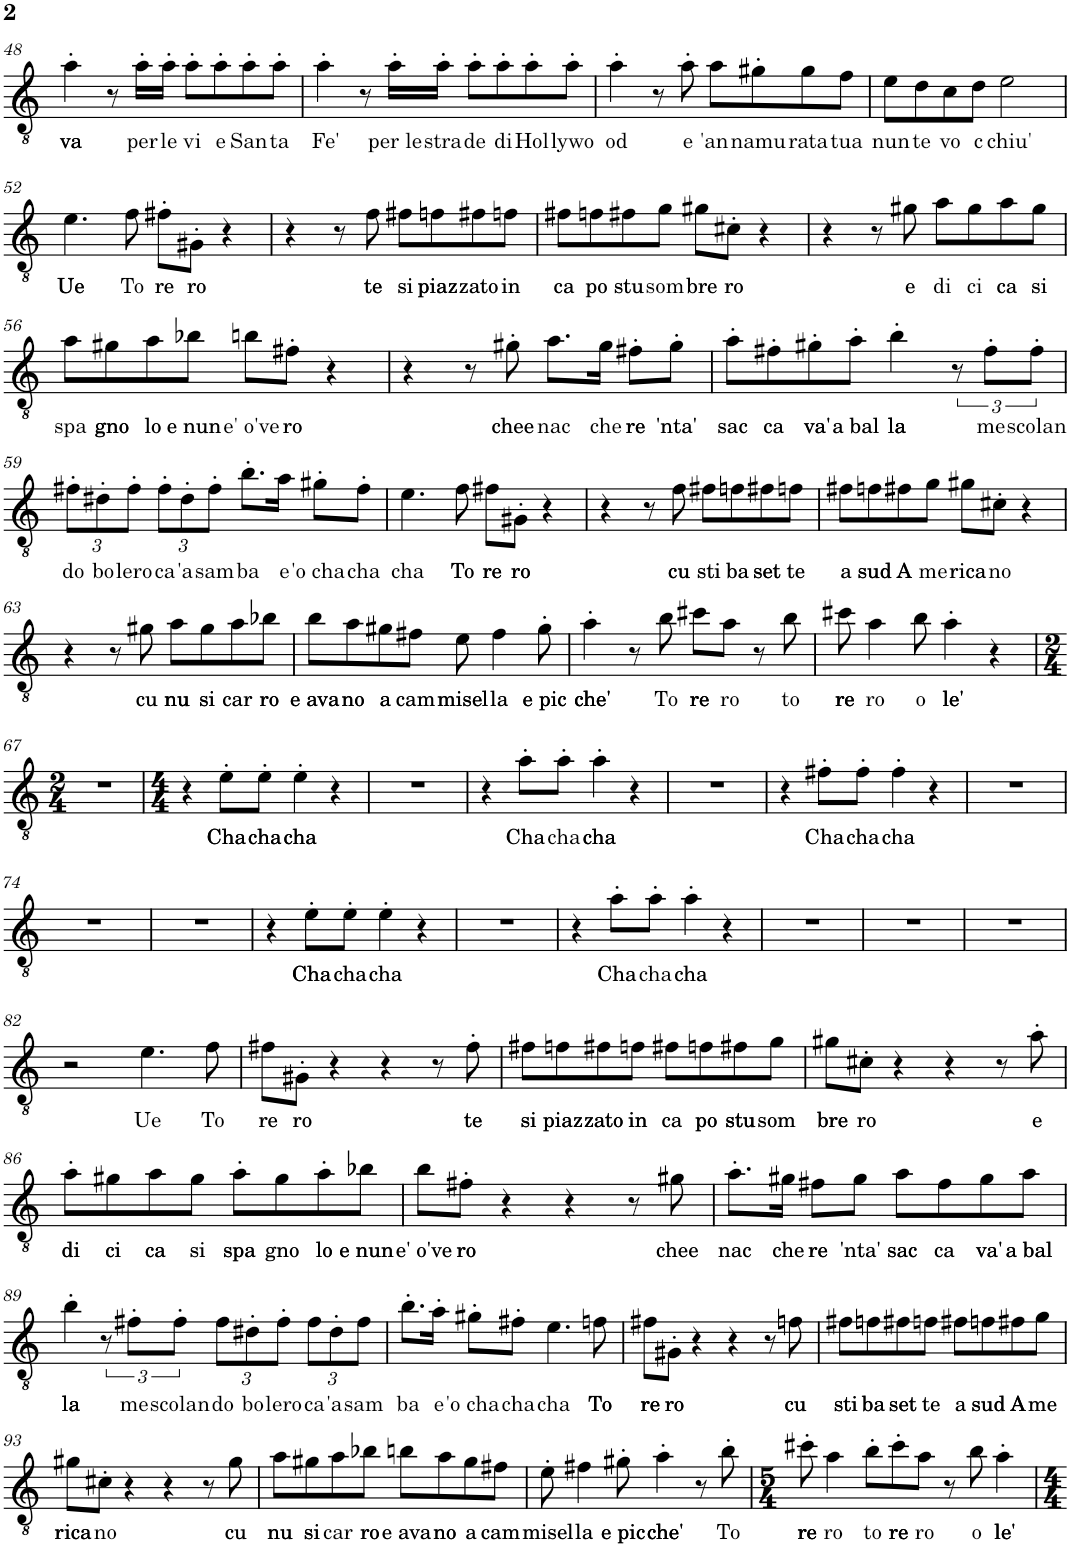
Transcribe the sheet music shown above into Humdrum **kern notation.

**kern	**kern	**kern	**kern	**kern	**kern	**kern	**kern	**kern	**text
*part8	*part7	*part7	*part6	*part5	*part4	*part3	*part2	*part1	*part1
*staff9	*staff8	*staff7	*staff6	*staff5	*staff4	*staff3	*staff2	*staff1	*staff1
*I"Chitarra elettrica	*I"Piano	*	*I"Tromba in Sib	*I"Sassofono contralto	*I"Clarinetto in Sib	*I"Chitarra acustica	*I"Contrabbasso	*I"Chitarra elettrica	*
*I'Chit. el.	*	*	*I'Tr. Sib	*	*I'Cl. Sib	*	*I'Cb.	*	*
!!LO:PB:g=z
*clefGv2	*clefG2	*clefG2	*clefG2	*clefG2	*clefG2	*clefGv2	*clefF4	*clefGv2	*
*	*	*	*Trd1c2	*Trd5c9	*Trd1c2	*	*Trd7c12	*	*
*k[]	*k[]	*k[]	*k[f#c#]	*k[f#c#g#]	*k[f#c#]	*k[]	*k[]	*k[]	*
*M4/4	*M4/4	*M4/4	*M4/4	*M4/4	*M4/4	*M4/4	*M4/4	*M4/4	*
=48	=48	=48	=48	=48	=48	=48	=48	=48	=48
!	!	!	!	!	!	!	!	!	!LO:LY:b
4r	4AAA' 4AA'	4c' 4e' 4a'	1r	1r	1r	1r	4A'	4a'\	va
*	*	*clefF4	*	*	*	*	*	*	*
4A' 4c' 4e'	4AAA'	4C' 4E' 4A'	.	.	.	.	4AA'	8r	.
!	!	!	!	!	!	!	!	!	!LO:LY:b
.	.	.	.	.	.	.	.	16a'\LL	per
!	!	!	!	!	!	!	!	!	!LO:LY:b
.	.	.	.	.	.	.	.	16a'\JJ	le
!	!	!	!	!	!	!	!	!	!LO:LY:b
2r	2r	2r	.	.	.	.	2r	8a'\L	vi
!	!	!	!	!	!	!	!	!	!LO:LY:b
.	.	.	.	.	.	.	.	8a'\	e
!	!	!	!	!	!	!	!	!	!LO:LY:b
.	.	.	.	.	.	.	.	8a'\	San
!	!	!	!	!	!	!	!	!	!LO:LY:b
.	.	.	.	.	.	.	.	8a'\J	ta
=49	=49	=49	=49	=49	=49	=49	=49	=49	=49
!	!	!	!	!	!	!	!	!	!LO:LY:b
4r	4r	4r	1r	1r	1r	1r	4r	4a'\	Fe'
*	*	*clefG2	*	*	*	*	*	*	*
4A' 4d' 4e#X'	4BBB'	4E#X' 4A' 4d'	.	.	.	.	4BB'	8r	.
!	!	!	!	!	!	!	!	!	!LO:LY:b
.	.	.	.	.	.	.	.	16a'\LL	per le
!	!	!	!	!	!	!	!	!	!LO:LY:b
.	.	.	.	.	.	.	.	16a'\JJ	stra
!	!	!	!	!	!	!	!	!	!LO:LY:b
2r	2r	2r	.	.	.	.	2r	8a'\L	de
!	!	!	!	!	!	!	!	!	!LO:LY:b
.	.	.	.	.	.	.	.	8a'\	di
!	!	!	!	!	!	!	!	!	!LO:LY:b
.	.	.	.	.	.	.	.	8a'\	Hol
!	!	!	!	!	!	!	!	!	!LO:LY:b
.	.	.	.	.	.	.	.	8a'\J	lywo
=50	=50	=50	=50	=50	=50	=50	=50	=50	=50
!	!	!	!	!	!	!	!	!	!LO:LY:b
4r	4r	4r	1r	1r	1r	1r	4r	4a'\	od
4A' 4c' 4e'	4CC'	4E' 4A' 4c' 4e'	.	.	.	.	4C'	8r	.
!	!	!	!	!	!	!	!	!	!LO:LY:b
.	.	.	.	.	.	.	.	8a'\	e
!	!	!	!	!	!	!	!	!	!LO:LY:b
2r	2r	2r	.	.	.	.	2r	8a\L	'an
!	!	!	!	!	!	!	!	!	!LO:LY:b
.	.	.	.	.	.	.	.	8g#X'\	namu
!	!	!	!	!	!	!	!	!	!LO:LY:b
.	.	.	.	.	.	.	.	8g#\	rata
!	!	!	!	!	!	!	!	!	!LO:LY:b
.	.	.	.	.	.	.	.	8f\J	tua
=51	=51	=51	=51	=51	=51	=51	=51	=51	=51
*^	*	*	*	*	*	*	*	*	*
*	*^	*	*	*	*	*	*	*	*	*
!	!	!	!	!	!	!	!	!	!	!	!LO:LY:b
1r	2r	2r	1r	1r	1r	1r	1r	1r	1r	8e\L	nun
!	!	!	!	!	!	!	!	!	!	!	!LO:LY:b
.	.	.	.	.	.	.	.	.	.	8d\	te
!	!	!	!	!	!	!	!	!	!	!	!LO:LY:b
.	.	.	.	.	.	.	.	.	.	8c\	vo
!	!	!	!	!	!	!	!	!	!	!	!LO:LY:b
.	.	.	.	.	.	.	.	.	.	8d\J	c
!	!	!	!	!	!	!	!	!	!	!	!LO:LY:b
.	4r	4r	.	.	.	.	.	.	.	2e\	chiu'
.	8r	8r	.	.	.	.	.	.	.	.	.
.	16r	16r	.	.	.	.	.	.	.	.	.
.	32r	[16G	.	.	.	.	.	.	.	.	.
.	[32A#X	.	.	.	.	.	.	.	.	.	.
!!LO:LB:g=z
=52	=52	=52	=52	=52	=52	=52	=52	=52	=52	=52	=52
*	*	*^	*^	*	*	*	*	*	*	*	*
!	!	!	!	!	!	!	!	!	!	!	!	!	!LO:LY:b
128r	2A#]	2c#X	2G]	2G	2r	2A#X 2c#X 2e	1r	1r	1r	1r	2AA#X	4.e\	Ue
[64.e\KKLL	.	.	.	.	.	.	.	.	.	.	.	.	.
16.e\JJ_	.	.	.	.	.	.	.	.	.	.	.	.	.
4.e]	.	.	.	.	.	.	.	.	.	.	.	.	.
!	!	!	!	!	!	!	!	!	!	!	!	!	!LO:LY:b
.	.	.	.	.	.	.	.	.	.	.	.	8f\	To
!	!	!	!	!	!	!	!	!	!	!	!	!	!LO:LY:b
4r	4r	8r	2r	8r	4BBB	8r	.	.	.	.	4BB'	8f#X'\L	re
!	!	!	!	!	!	!	!	!	!	!	!	!	!LO:LY:b
.	.	4.d	.	8G#X'	.	8B' 8d'	.	.	.	.	.	8G#X'\J	ro
8r	4f#X	.	.	8r	4r	8r	.	.	.	.	4EE'	4r	.
8b	.	.	.	8EEE' 8G#'	.	8B' 8d'	.	.	.	.	.	.	.
*v	*v	*v	*v	*	*	*	*	*	*	*	*	*	*
*	*v	*v	*	*	*	*	*	*	*	*
=53	=53	=53	=53	=53	=53	=53	=53	=53	=53
16d\ 16f#X\ 16b\LL	8BBB/L	8r	1r	1r	1r	1r	4BB'	4r	.
16d\ 16f#\ 16b\J	.	.	.	.	.	.	.	.	.
16d\ 16f#\ 16b\L	8G#X'/J	8B' 8d'	.	.	.	.	.	.	.
16d\ 16f#\JJ	.	.	.	.	.	.	.	.	.
8b\L	8r	8r	.	.	.	.	4EE'	8r	.
!	!	!	!	!	!	!	!	!	!LO:LY:b
8d'\ 8f#'\J	8EEE'	8G#X' 8B' 8d'	.	.	.	.	.	8f\	te
!	!	!	!	!	!	!	!	!	!LO:LY:b
8G#X\ 8B\ 8d\L	8BBB/L	8r	.	.	.	.	4BB'	8f#X\L	si
!	!	!	!	!	!	!	!	!	!LO:LY:b
8G#\ 8B\ 8d\J	8G#'/J	8B' 8d'	.	.	.	.	.	8fn\	piaz
!	!	!	!	!	!	!	!	!	!LO:LY:b
4B' 4d' 4g#X'	8r	8r	.	.	.	.	4EE'	8f#X\	zato
!	!	!	!	!	!	!	!	!	!LO:LY:b
.	8EEE'	8G#' 8B' 8d'	.	.	.	.	.	8fn\J	in
=54	=54	=54	=54	=54	=54	=54	=54	=54	=54
!	!	!	!	!	!	!	!	!	!LO:LY:b
8G#X\ 8B\ 8d\L	8BBB'/L	8r	1r	1r	1r	1r	4BB'	8f#X\L	ca
!	!	!	!	!	!	!	!	!	!LO:LY:b
8G#'\ 8B'\ 8d'\J	8G#X'/J	8B' 8d'	.	.	.	.	.	8fn\	po
!	!	!	!	!	!	!	!	!	!LO:LY:b
4B' 4g#X'	8r	8r	.	.	.	.	4EE'	8f#X\	stu
!	!	!	!	!	!	!	!	!	!LO:LY:b
.	8EEE' 8G#'	8B' 8d'	.	.	.	.	.	8g\J	som
!	!	!	!	!	!	!	!	!	!LO:LY:b
8A\ 8c#X\ 8e\L	8AAA/L	8r	.	.	.	.	4AA'	8g#X\L	bre
!	!	!	!	!	!	!	!	!	!LO:LY:b
8A'\ 8c#'\ 8e'\J	8E'/J	8A' 8c#X'	.	.	.	.	.	8c#X'\J	ro
4c#' 4e' 4a'	8r	8r	.	.	.	.	4EE'	4r	.
.	8EE'	8E' 8A' 8c#'	.	.	.	.	.	.	.
=55	=55	=55	=55	=55	=55	=55	=55	=55	=55
8A\ 8c#X\ 8e\L	8AAA'/L	8r	1r	1r	1r	1r	4AA'	4r	.
8A'\ 8c#'\ 8e'\J	8E'/J	8A' 8c#X'	.	.	.	.	.	.	.
4c#' 4a'	8r	8r	.	.	.	.	4EE'	8r	.
!	!	!	!	!	!	!	!	!	!LO:LY:b
.	8EE'	8E' 8A' 8c#'	.	.	.	.	.	8g#X\	e
!	!	!	!	!	!	!	!	!	!LO:LY:b
4r	8AAA/L	8r	.	.	.	.	4AA'	8a\L	di
!	!	!	!	!	!	!	!	!	!LO:LY:b
.	8E'/J	8A' 8c#'	.	.	.	.	.	8g#\	ci
!	!	!	!	!	!	!	!	!	!LO:LY:b
4A' 4c#' 4e'	8r	8r	.	.	.	.	4EE'	8a\	ca
!	!	!	!	!	!	!	!	!	!LO:LY:b
.	8EE'	8E' 8A' 8c#'	.	.	.	.	.	8g#\J	si
!!LO:LB:g=z
=56	=56	=56	=56	=56	=56	=56	=56	=56	=56
!	!	!	!	!	!	!	!	!	!LO:LY:b
8r	8AAA/L	8r	1r	1r	1r	1r	4AA'	8a\L	spa
!	!	!	!	!	!	!	!	!	!LO:LY:b
8E' 8A' 8c#X'	8E'/J	8A' 8c#X'	.	.	.	.	.	8g#X\	gno
!	!	!	!	!	!	!	!	!	!LO:LY:b
4A' 4c#' 4e'	8r	8r	.	.	.	.	4EE'	8a\	lo
!	!	!	!	!	!	!	!	!	!LO:LY:b
.	8EE'	8E' 8A' 8c#'	.	.	.	.	.	8b-X\J	e nun
!	!	!	!	!	!	!	!	!	!LO:LY:b
4r	8BBB/L	8r	.	.	.	.	4BB'	8bn\L	e' o've
!	!	!	!	!	!	!	!	!	!LO:LY:b
.	8F#X'/J	8A' 8d#X'	.	.	.	.	.	8f#X'\J	ro
4A' 4B' 4d#X'	8r	8r	.	.	.	.	4FF#X'	4r	.
.	8FF#X'	8F#X' 8A' 8d#'	.	.	.	.	.	.	.
=57	=57	=57	=57	=57	=57	=57	=57	=57	=57
4r	8BBB/L	8r	1r	1r	1r	1r	4BB'	4r	.
.	8F#X'/J	8A' 8d#X'	.	.	.	.	.	.	.
4F#X' 4B' 4d#X'	8r	8r	.	.	.	.	4FF#X'	8r	.
!	!	!	!	!	!	!	!	!	!LO:LY:b
.	8FF#X'	8F#X' 8A' 8d#'	.	.	.	.	.	8g#X'\	chee
!	!	!	!	!	!	!	!	!	!LO:LY:b
4r	8BBB'/L	8r	.	.	.	.	4BB'	8.a\L	nac
.	8F#'/J	8A' 8d#'	.	.	.	.	.	.	.
!	!	!	!	!	!	!	!	!	!LO:LY:b
.	.	.	.	.	.	.	.	16g#\Jk	che
!	!	!	!	!	!	!	!	!	!LO:LY:b
4F#' 4B' 4d#'	8r	8r	.	.	.	.	4FF#'	8f#X'\L	re
!	!	!	!	!	!	!	!	!	!LO:LY:b
.	8FF#'	8F#' 8A' 8d#'	.	.	.	.	.	8g#'\J	'nta'
=58	=58	=58	=58	=58	=58	=58	=58	=58	=58
!	!	!	!	!	!	!	!	!	!LO:LY:b
4r	8BBB/L	8r	1r	1r	1r	1r	4BB'	8a'\L	sac
!	!	!	!	!	!	!	!	!	!LO:LY:b
.	8F#X'/J	8A' 8d#X'	.	.	.	.	.	8f#X'\	ca
!	!	!	!	!	!	!	!	!	!LO:LY:b
4F#X' 4B' 4d#X'	8r	8r	.	.	.	.	4FF#X'	8g#X'\	va'
!	!	!	!	!	!	!	!	!	!LO:LY:b
.	8FF#X'	8F#X' 8A' 8d#'	.	.	.	.	.	8a'\J	a bal
!	!	!	!	!	!	!	!	!	!LO:LY:b
4A' 4B' 4d#'	4BBB'	4F#' 4A' 4d#'	.	.	.	.	4BB'	4b'\	la
4r	4r	4r	.	.	.	.	4r	12r	.
!	!	!	!	!	!	!	!	!	!LO:LY:b
.	.	.	.	.	.	.	.	12f#'\L	me
!	!	!	!	!	!	!	!	!	!LO:LY:b
.	.	.	.	.	.	.	.	12f#'\J	scolan
!!LO:LB:g=z
=59	=59	=59	=59	=59	=59	=59	=59	=59	=59
*	*	*	*	*	*	*	*	*Xbrackettup	*
!	!	!	!	!	!	!	!	!	!LO:LY:b
1r	1r	1r	1r	1r	1r	1r	1r	12f#X'\L	do
!	!	!	!	!	!	!	!	!	!LO:LY:b
.	.	.	.	.	.	.	.	12d#X'\	bo
!	!	!	!	!	!	!	!	!	!LO:LY:b
.	.	.	.	.	.	.	.	12f#'\J	lero
!	!	!	!	!	!	!	!	!	!LO:LY:b
.	.	.	.	.	.	.	.	12f#'\L	ca
!	!	!	!	!	!	!	!	!	!LO:LY:b
.	.	.	.	.	.	.	.	12d#'\	'a
!	!	!	!	!	!	!	!	!	!LO:LY:b
.	.	.	.	.	.	.	.	12f#'\J	sam
!	!	!	!	!	!	!	!	!	!LO:LY:b
.	.	.	.	.	.	.	.	8.b'\L	ba
!	!	!	!	!	!	!	!	!	!LO:LY:b
.	.	.	.	.	.	.	.	16a\Jk	e
!	!	!	!	!	!	!	!	!	!LO:LY:b
.	.	.	.	.	.	.	.	8g#X'\L	'o cha
!	!	!	!	!	!	!	!	!	!LO:LY:b
.	.	.	.	.	.	.	.	8f#'\J	cha
=60	=60	=60	=60	=60	=60	=60	=60	=60	=60
*^	*^	*	*	*	*	*	*	*	*
!	!	!	!	!	!	!	!	!	!	!	!LO:LY:b
2r	2r	2r	2r	2r	1r	1r	1r	1r	4r	4.e\	cha
.	.	.	.	.	.	.	.	.	8r	.	.
!	!	!	!	!	!	!	!	!	!	!	!LO:LY:b
.	.	.	.	.	.	.	.	.	8AA#X	8f\	To
!	!	!	!	!	!	!	!	!	!	!	!LO:LY:b
8r	4B 4d	8r	16r	8r	.	.	.	.	4BB'	8f#X\L	re
.	.	.	8.BBB'	.	.	.	.	.	.	.	.
!	!	!	!	!	!	!	!	!	!	!	!LO:LY:b
8f#X	.	8G#X'	.	8B' 8d'	.	.	.	.	.	8G#X'\J	ro
4d' 4f#' 4b'	4r	8r	4r	8r	.	.	.	.	4EE'	4r	.
.	.	8EEE' 8G#'	.	8B' 8d'	.	.	.	.	.	.	.
*v	*v	*	*	*	*	*	*	*	*	*	*
*	*v	*v	*	*	*	*	*	*	*	*
=61	=61	=61	=61	=61	=61	=61	=61	=61	=61
8r	8BBB/L	8r	1r	1r	1r	1r	4BB'	4r	.
8d 8f#X	8G#X'/J	8B' 8d'	.	.	.	.	.	.	.
8d'\ 8f#'\ 8b'\L	8r	8r	.	.	.	.	4EE'	8r	.
!	!	!	!	!	!	!	!	!	!LO:LY:b
8d'\ 8f#'\ 8b'\J	8EEE'	8G#X' 8B' 8d'	.	.	.	.	.	8f\	cu
!	!	!	!	!	!	!	!	!	!LO:LY:b
4r	8BBB/L	8r	.	.	.	.	4BB'	8f#X\L	sti
!	!	!	!	!	!	!	!	!	!LO:LY:b
.	8G#'/J	8B' 8d'	.	.	.	.	.	8fn\	ba
!	!	!	!	!	!	!	!	!	!LO:LY:b
4d' 4f#' 4b'	8r	8r	.	.	.	.	4EE'	8f#X\	set
!	!	!	!	!	!	!	!	!	!LO:LY:b
.	8EEE'	8G#' 8B' 8d'	.	.	.	.	.	8fn\J	te
=62	=62	=62	=62	=62	=62	=62	=62	=62	=62
!	!	!	!	!	!	!	!	!	!LO:LY:b
8r	8BBB/L	8r	1r	1r	1r	1r	4BB'	8f#X\L	a
!	!	!	!	!	!	!	!	!	!LO:LY:b
8B 8d 8f#X	8G#X'/J	8B' 8d'	.	.	.	.	.	8fn\	sud
!	!	!	!	!	!	!	!	!	!LO:LY:b
4d' 4f#' 4b'	8r	8r	.	.	.	.	4EE'	8f#X\	A
!	!	!	!	!	!	!	!	!	!LO:LY:b
.	8EEE' 8G#'	8B' 8d'	.	.	.	.	.	8g\J	me
!	!	!	!	!	!	!	!	!	!LO:LY:b
4r	8AAA/L	8r	.	.	.	.	4AA'	8g#X\L	rica
!	!	!	!	!	!	!	!	!	!LO:LY:b
.	8E'/J	8A' 8c#X'	.	.	.	.	.	8c#X'\J	no
4A' 4c#X' 4e'	8r	8r	.	.	.	.	4EE'	4r	.
.	8EE'	8E' 8A' 8c#'	.	.	.	.	.	.	.
!!LO:LB:g=z
=63	=63	=63	=63	=63	=63	=63	=63	=63	=63
*^	*	*	*	*	*	*	*	*	*
8r	2r	8AAA/L	8r	1r	1r	1r	1r	4AA'	4r	.
8A 8c#X 8e	.	8E'/J	8A' 8c#X'	.	.	.	.	.	.	.
4A' 4c#' 4e'	.	8r	8r	.	.	.	.	4EE'	8r	.
*	*	*	*clefF4	*	*	*	*	*	*	*
!	!	!	!	!	!	!	!	!	!	!LO:LY:b
.	.	8EE'	8E' 8A' 8c#'	.	.	.	.	.	8g#X\	cu
!	!	!	!	!	!	!	!	!	!	!LO:LY:b
16A\ 16d\ 16f#X\LL	16r	8r	8DDD/L	.	.	.	.	4DD'	8a\L	nu
[16f#\J	8.A' 8.d'	.	.	.	.	.	.	.	.	.
*	*	*	*clefG2	*	*	*	*	*	*	*
!	!	!	!	!	!	!	!	!	!	!LO:LY:b
16d\ 16f#]\L	.	8F#X' 8A'	8d'/J	.	.	.	.	.	8g#\	si
[16A\ [16d\ [16f#\JJ	.	.	.	.	.	.	.	.	.	.
!	!	!	!	!	!	!	!	!	!	!LO:LY:b
8A]\ 8d]\ 8f#]\L	4r	8r	8r	.	.	.	.	4FF#X'	8a\	car
!	!	!	!	!	!	!	!	!	!	!LO:LY:b
8A'\ 8d'\ 8f#'\J	.	8F#' 8A'	8d'	.	.	.	.	.	8b-X\J	ro
=64	=64	=64	=64	=64	=64	=64	=64	=64	=64	=64
!	!	!	!	!	!	!	!	!	!	!LO:LY:b
8r	2r	8r	8BBB/L	1r	1r	1r	1r	4BB'	8b\L	e ava
!	!	!	!	!	!	!	!	!	!	!LO:LY:b
8A' 8d' 8f#X'	.	8D' 8F#X'	8B'/J	.	.	.	.	.	8a\	no
!	!	!	!	!	!	!	!	!	!	!LO:LY:b
16r	.	8r	8CC/L	.	.	.	.	4C'	8g#X\	a
16A/LL	.	.	.	.	.	.	.	.	.	.
!	!	!	!	!	!	!	!	!	!	!LO:LY:b
16G#X/	.	8D#X' 8F#' 8A'	8c'/J	.	.	.	.	.	8f#X\J	cam
16F#X/JJ	.	.	.	.	.	.	.	.	.	.
!	!	!	!	!	!	!	!	!	!	!LO:LY:b
8r	4E	8r	8CC#X/L	.	.	.	.	4C#X'	8e\	misel
*	*	*	*clefG2	*	*	*	*	*	*	*
!	!	!	!	!	!	!	!	!	!	!LO:LY:b
4A 4c#X	.	8E' 8A'	8c#X'/J	.	.	.	.	.	4f#\	la
.	4r	8r	8r	.	.	.	.	4C#'	.	.
!	!	!	!	!	!	!	!	!	!	!LO:LY:b
8A' 8c#' 8e'	.	8E' 8A'	8c#'	.	.	.	.	.	8g#'\	e pic
*v	*v	*	*	*	*	*	*	*	*	*
=65	=65	=65	=65	=65	=65	=65	=65	=65	=65
!	!	!	!	!	!	!	!	!	!LO:LY:b
4A' 4c#X' 4f#X'	4FFF#X'	4A' 4c#X' 4f#X'	1r	1r	1r	1r	4FF#X'	4a'\	che'
4r	4r	4r	.	.	.	.	4r	8r	.
!	!	!	!	!	!	!	!	!	!LO:LY:b
.	.	.	.	.	.	.	.	8b\	To
!	!	!	!	!	!	!	!	!	!LO:LY:b
4A' 4d' 4f#'	4BBBB'	4F#X' 4B' 4d'	.	.	.	.	4BB'	8cc#X\L	re
!	!	!	!	!	!	!	!	!	!LO:LY:b
.	.	.	.	.	.	.	.	8a\J	ro
4r	4r	4r	.	.	.	.	4r	8r	.
!	!	!	!	!	!	!	!	!	!LO:LY:b
.	.	.	.	.	.	.	.	8b\	to
=66	=66	=66	=66	=66	=66	=66	=66	=66	=66
!	!	!	!	!	!	!	!	!	!LO:LY:b
4B' 4d' 4g#X'	4EEE'	4BB' 4E' 4G#X'	1r	1r	1r	1r	4EE'	8cc#X\	re
!	!	!	!	!	!	!	!	!	!LO:LY:b
.	.	.	.	.	.	.	.	4a\	ro
4r	4r	4r	.	.	.	.	4r	.	.
!	!	!	!	!	!	!	!	!	!LO:LY:b
.	.	.	.	.	.	.	.	8b\	o
!	!	!	!	!	!	!	!	!	!LO:LY:b
4c#X' 4e' 4a'	4AAA'	4C#X' 4E' 4A'	.	.	.	.	4AA'	4a'\	le'
4r	4r	4r	.	.	.	.	4r	4r	.
!!LO:LB:g=z
=67	=67	=67	=67	=67	=67	=67	=67	=67	=67
*M2/4	*M2/4	*M2/4	*M2/4	*M2/4	*M2/4	*M2/4	*M2/4	*M2/4	*
2r	2r	2r	4.d#X	4.cc#	4.B 4.f#	2r	2r	2r	.
.	.	.	8e	8dd	8cn 8g	.	.	.	.
=68	=68	=68	=68	=68	=68	=68	=68	=68	=68
*M4/4	*M4/4	*M4/4	*M4/4	*M4/4	*M4/4	*M4/4	*M4/4	*M4/4	*
*^	*	*	*	*	*	*	*	*	*
*	*^	*	*	*	*	*	*	*	*	*
4r	4r	8r	8BBB'/L	8r	8e/L	8dd#X/L	8c#/ 8g#X/L	1r	4BB'	4r	.
*	*	*	*	*clefG2	*	*	*	*	*	*	*
.	.	4.d	8G#X'/J	8B' 8d'	8F#'/J	8e#X'/J	8E'/ 8A#X'/J	.	.	.	.
!	!	!	!	!	!	!	!	!	!	!	!LO:LY:b
8r	4f#X	.	8EEE'/L	8r	4r	4r	4r	.	4D'	8e'\L	Cha
!	!	!	!	!	!	!	!	!	!	!	!LO:LY:b
8b	.	.	8G#'/J	8B' 8d'	.	.	.	.	.	8e'\J	cha
*	*	*	*	*clefF4	*	*	*	*	*	*	*
!	!	!	!	!	!	!	!	!	!	!	!LO:LY:b
16d\ 16f#\ 16b\LL	2r	2r	8r	8BBB'/L	4r	4r	4r	.	4F#X'	4e'\	cha
16d\ 16f#\ 16b\J	.	.	.	.	.	.	.	.	.	.	.
16d\ 16f#\ 16b\L	.	.	8G#' 8B'	8d'/J	.	.	.	.	.	.	.
16d\ 16f#\JJ	.	.	.	.	.	.	.	.	.	.	.
8b\L	.	.	8r	8EEE'/L	8r	8r	8r	.	4E'	4r	.
8d'\ 8f#'\J	.	.	8G#' 8B'	8d'/J	8d#X	8ddn	8cn 8gn	.	.	.	.
*v	*v	*v	*	*	*	*	*	*	*	*	*
=69	=69	=69	=69	=69	=69	=69	=69	=69	=69
8G#X\ 8B\ 8d\L	8r	8BBB'/L	8e/L	8dd#X\L	8c#/ 8g#X/L	1r	4BB'	1r	.
8G#\ 8B\ 8d\J	8G#X' 8B'	8d'/J	8d#X/J	8ddn\J	8cn/ 8gn/J	.	.	.	.
4B' 4d' 4g#X'	8r	8EEE'/L	8e/L	8dd#X\L	8c#X/ 8g#X/L	.	4D'	.	.
.	8G#' 8B'	8d'/J	8d#/J	8ddn\J	8cn/ 8gn/J	.	.	.	.
8G#\ 8B\ 8d\L	8r	8BBB'/L	8e/L	8dd#X\L	8c#X/ 8g#X/L	.	4F#X'	.	.
8G#'\ 8B'\ 8d'\J	8G#'	8B'/ 8d'/J	8d#/J	8ddn\J	8cn/ 8gn/J	.	.	.	.
4B' 4g#'	8r	8EEE/L	8e/L	8dd#X\L	8c#X/ 8g#X/L	.	4E'	.	.
.	8G#'	8B'/ 8d'/J	8e#X/J	8ee\J	8d/ 8a/J	.	.	.	.
=70	=70	=70	=70	=70	=70	=70	=70	=70	=70
8A\ 8c#X\ 8e\L	8r	8AAA'/L	8f#/L	8ee#X\L	8d#X/ 8a#X/L	1r	4AA'	4r	.
8A'\ 8c#'\ 8e'\J	8E' 8A'	8c#X'/J	8B'/J	8a#X'\J	8F#'/ 8d#'/J	.	.	.	.
!	!	!	!	!	!	!	!	!	!LO:LY:b
4c#' 4e' 4a'	8r	8EEE'/L	4r	4r	4r	.	4C#X'	8a'\L	Cha
!	!	!	!	!	!	!	!	!	!LO:LY:b
.	8E' 8A'	8c#'/J	.	.	.	.	.	8a'\J	cha
!	!	!	!	!	!	!	!	!	!LO:LY:b
8A\ 8c#\ 8e\L	8r	8AAA'/L	4r	4r	4r	.	4F#X'	4a'\	cha
8A'\ 8c#'\ 8e'\J	8E' 8A'	8c#'/J	.	.	.	.	.	.	.
4c#' 4a'	8r	8EEE'/L	8r	8r	8r	.	4E'	4r	.
.	8E' 8A'	8c#'/J	8c#	8ee#	8f# 8a#	.	.	.	.
=71	=71	=71	=71	=71	=71	=71	=71	=71	=71
4r	8r	8AAA'/L	8d#X/L	8ff#\L	8f#/ 8b/L	1r	4AA'	1r	.
.	8E' 8A'	8c#X'/J	8c#/J	8ee#X\J	8f#/ 8a#X/J	.	.	.	.
4A' 4c#X' 4e'	8r	8EEE'/L	8d#/L	8ff#\L	8f#/ 8b/L	.	4C#X'	.	.
.	8E' 8A'	8c#'/J	8c#/J	8ee#\J	8f#/ 8a#/J	.	.	.	.
8r	8r	8AAA/L	8d#/L	8ff#\L	8f#/ 8b/L	.	4F#X'	.	.
8E' 8A' 8c#'	8E' 8A'	8c#'/J	8c#/J	8ee#\J	8f#/ 8a#/J	.	.	.	.
4A' 4c#' 4e'	8r	8EEE'/L	8d#/L	8ff#\L	8f#/ 8b/L	.	4E'	.	.
.	8E' 8A'	8c#'/J	8e/J	8ggn\J	8g/ 8ccn/J	.	.	.	.
=72	=72	=72	=72	=72	=72	=72	=72	=72	=72
4r	8r	8BBB'/L	8e#X/L	8gg#\L	8g#X/ 8cc#/L	1r	4BB'	4r	.
.	8F#X' 8A'	8d#X'/J	8e#'/J	8dd#X'\J	8c#'/ 8g#'/J	.	.	.	.
!	!	!	!	!	!	!	!	!	!LO:LY:b
4A' 4B' 4d#X'	8r	8FFF#X'/L	4r	4r	4r	.	4BB'	8f#X'\L	Cha
!	!	!	!	!	!	!	!	!	!LO:LY:b
.	8F#' 8A'	8d#'/J	.	.	.	.	.	8f#'\J	cha
!	!	!	!	!	!	!	!	!	!LO:LY:b
4r	8r	8BBB'/L	4r	4r	4r	.	4FF#X'	4f#'\	cha
.	8F#' 8A'	8d#'/J	.	.	.	.	.	.	.
4F#X' 4B' 4d#'	8r	8FFF#/L	8r	8r	8r	.	4FF#'	4r	.
.	8F#' 8A'	8d#'/J	8a#X'	8ee#X'	8a#X'	.	.	.	.
=73	=73	=73	=73	=73	=73	=73	=73	=73	=73
4r	8r	8BBB'/L	8.b/L	8.ff#\L	8.b/L	1r	4BB'	1r	.
.	8F#X' 8A'	8d#X'/J	.	.	.	.	.	.	.
.	.	.	16a#X/Jk	16ee#X\Jk	16a#X/Jk	.	.	.	.
4F#X' 4B' 4d#X'	8r	8FFF#X/L	8g#X'/L	8dd#X'\L	8g#X'/L	.	4BB'	.	.
.	8F#' 8A'	8d#'/J	8a#'/J	8ee#'\J	8a#'/J	.	.	.	.
4r	8r	8BBB/L	8b'/L	8ff#'\L	8b'/L	.	4FF#X'	.	.
.	8F#' 8A'	8d#'/J	8g#'/J	8dd#'\J	8g#'/J	.	.	.	.
4F#' 4B' 4d#'	8r	8FFF#'/L	8a#'/L	8ee#'\L	8a#'/L	.	4FF#'	.	.
*	*	*clefG2	*	*	*	*	*	*	*
.	8F#'	8A'/ 8d#'/J	8b'/J	8ff#'\J	8b'/J	.	.	.	.
!!LO:LB:g=z
=74	=74	=74	=74	=74	=74	=74	=74	=74	=74
4A' 4B' 4d#X'	4BBB'	4F#X' 4A' 4d#X'	4cc#	4gg#	4cc#	1r	4BB'	1r	.
4r	4r	4r	8r	8r	8r	.	4r	.	.
.	.	.	16g#X'/LL	16dd#X'\LL	16g#X'/LL	.	.	.	.
.	.	.	16g#'/JJ	16dd#'\JJ	16g#'/JJ	.	.	.	.
*	*	*	*Xbrackettup	*Xbrackettup	*Xbrackettup	*	*	*	*
2r	2r	2r	12g#'/L	12dd#'\L	12g#'/L	.	2r	.	.
.	.	.	12e#X'/	12ccn'\	12e#X'/	.	.	.	.
.	.	.	12g#'/J	12dd#'\J	12g#'/J	.	.	.	.
.	.	.	12g#'/L	12dd#'\L	12g#'/L	.	.	.	.
.	.	.	12e#'/	12cc'\	12e#'/	.	.	.	.
.	.	.	12c#'/J	12dd#'\J	12g#'/J	.	.	.	.
=75	=75	=75	=75	=75	=75	=75	=75	=75	=75
1r	1r	1r	8.g#X'/L	8.gg#'\L	8.e#X'/ 8.cc#'/L	1r	1r	1r	.
.	.	.	16f#'/Jk	16ff#'\Jk	16d#X'/ 16b'/Jk	.	.	.	.
.	.	.	8e#X'/L	8ee#X'\L	8c#'/ 8a#X'/L	.	.	.	.
.	.	.	8d#X'/J	8dd#X'\J	8B'/ 8g#X'/J	.	.	.	.
.	.	.	4.c#	4.b 4.cc#	4.A#X 4.f#	.	.	.	.
.	.	.	8dn	8ddn	8B 8gn	.	.	.	.
=76	=76	=76	=76	=76	=76	=76	=76	=76	=76
16d\ 16f#X\LL	8BBB'/L	8r	8e/L	8dd#X/L	8c#/ 8g#X/L	1r	4BB'	4r	.
16d\ 16f#\J	.	.	.	.	.	.	.	.	.
16d\ 16f#\L	8G#X'/J	8B' 8d'	8F#'/J	8e#X'/J	8E'/ 8A#X'/J	.	.	.	.
16d\ 16f#\JJ	.	.	.	.	.	.	.	.	.
!	!	!	!	!	!	!	!	!	!LO:LY:b
4d' 4f#' 4b'	8EEE'/L	8r	4r	4r	4r	.	4D'	8e'\L	Cha
!	!	!	!	!	!	!	!	!	!LO:LY:b
.	8G#'/J	8B' 8d'	.	.	.	.	.	8e'\J	cha
*	*	*clefF4	*	*	*	*	*	*	*
!	!	!	!	!	!	!	!	!	!LO:LY:b
8r	8r	8BBB'/L	4r	4r	4r	.	4F#X'	4e'\	cha
8d 8f#	8G#' 8B'	8d'/J	.	.	.	.	.	.	.
8d'\ 8f#'\ 8b'\L	8r	8EEE'/L	8r	8r	8r	.	4E'	4r	.
8d'\ 8f#'\ 8b'\J	8G#' 8B'	8d'/J	8d#X	8ddn	8cn 8gn	.	.	.	.
=77	=77	=77	=77	=77	=77	=77	=77	=77	=77
8r	8r	8BBB'/L	8e/L	8dd#X\L	8c#/ 8g#X/L	1r	4BB'	1r	.
16d\ 16f#X\ 16b\LL	8G#X' 8B'	8d'/J	8d#X/J	8ddn\J	8cn/ 8gn/J	.	.	.	.
16d\ 16f#\ 16b\JJ	.	.	.	.	.	.	.	.	.
4d' 4f#' 4b'	8r	8EEE'/L	8e/L	8dd#X\L	8c#X/ 8g#X/L	.	4D'	.	.
.	8G#' 8B'	8d'/J	8d#/J	8ddn\J	8cn/ 8gn/J	.	.	.	.
8r	8r	8BBB'/L	8e/L	8dd#X\L	8c#X/ 8g#X/L	.	4F#X'	.	.
8B 8d 8f#	8G#'	8B'/ 8d'/J	8d#/J	8ddn\J	8cn/ 8gn/J	.	.	.	.
8d\ 8f#\ 8b\L	8r	8EEE/L	8e/L	8dd#X\L	8c#X/ 8g#X/L	.	4E'	.	.
8d'\ 8f#'\ 8b'\J	8G#'	8B'/ 8d'/J	8e#X/J	8ee\J	8d/ 8a/J	.	.	.	.
=78	=78	=78	=78	=78	=78	=78	=78	=78	=78
4r	8r	8AAA'/L	8f#/L	8ee#X\L	8d#X/ 8a#X/L	1r	4AA'	4r	.
.	8E' 8A'	8c#X'/J	8B'/J	8a#X'\J	8F#'/ 8d#'/J	.	.	.	.
!	!	!	!	!	!	!	!	!	!LO:LY:b
4A' 4c#X' 4e'	8r	8EEE'/L	4r	4r	4r	.	4C#X'	8a'\L	Cha
!	!	!	!	!	!	!	!	!	!LO:LY:b
.	8E' 8A'	8c#'/J	.	.	.	.	.	8a'\J	cha
!	!	!	!	!	!	!	!	!	!LO:LY:b
8r	8r	8AAA'/L	4r	4r	4r	.	4F#X'	4a'\	cha
8A 8c# 8e	8E' 8A'	8c#'/J	.	.	.	.	.	.	.
4A' 4c#' 4e'	8r	8EEE'/L	8r	8r	8r	.	4E'	4r	.
.	8E' 8A'	8c#'/J	8c#	8ee#'	8a#'	.	.	.	.
=79	=79	=79	=79	=79	=79	=79	=79	=79	=79
*^	*	*	*	*	*	*	*	*	*
16A\ 16d\ 16f#X\LL	16r	8r	8DDD/L	8.g#X/L	8.ff#\L	8.e/ 8.b/L	1r	4DD'	1r	.
[16f#\J	8.A' 8.d'	.	.	.	.	.	.	.	.	.
*	*	*	*clefG2	*	*	*	*	*	*	*
16d\ 16f#]\L	.	8F#X' 8A'	8d'/J	.	.	.	.	.	.	.
[16A\ [16d\ [16f#\JJ	.	.	.	16f#'/Jk	16ee#X'\Jk	16d#X'/ 16a#X'/Jk	.	.	.	.
8A]\ 8d]\ 8f#]\L	4r	8r	8r	16.g#'	16.ff#'	16.e' 16.b'	.	4FF#X'	.	.
.	.	.	.	64r	64r	64r	.	.	.	.
.	.	.	.	[64a/KLLL	[64ggn\KLLL	[64e#X/ [64ccn/KLLL	.	.	.	.
8A'\ 8d'\ 8f#'\J	.	8F#' 8A'	8d'	32a/JJJ]	32gg\JJJ]	32e#]/ 32cc]/JJJ	.	.	.	.
.	.	.	.	32r	32r	32r	.	.	.	.
.	.	.	.	16r	16r	16r	.	.	.	.
*	*	*	*clefF4	*	*	*	*	*	*	*
8r	2r	8r	8BBB/L	8a#X'/L	8gg#X'\L	8f#'/ 8cc#X'/L	.	4BB'	.	.
8A' 8d' 8f#'	.	8D' 8F#'	8B'/J	8g#'/J	8ff#'\J	8en'/ 8b'/J	.	.	.	.
16r	.	8r	8CC/L	8d'/L	8ee#'\L	8e#X'/ 8a#'/L	.	4C'	.	.
16A\LL	.	.	.	.	.	.	.	.	.	.
16B\	.	8D#X' 8F#' 8A'	8c'/J	8d'/J	8dd#X'\J	8e#'/ 8g#X'/J	.	.	.	.
16c\JJ	.	.	.	.	.	.	.	.	.	.
*v	*v	*	*	*	*	*	*	*	*	*
=80	=80	=80	=80	=80	=80	=80	=80	=80	=80
8c#X	8r	8CC#X/L	8d#X'	8cc#'	8B' 8f#'	1r	4C#X'	1r	.
*	*	*clefG2	*	*	*	*	*	*	*
4A 4c#	8E' 8A'	8c#X'/J	4d#	4dd#X	4B 4g#X	.	.	.	.
.	8r	8r	.	.	.	.	4C#'	.	.
8A' 8c#' 8e'	8E' 8A'	8c#'	8f#'	8ee#X'	8c#' 8a#X'	.	.	.	.
4A' 4c#' 4f#X'	4FFF#X'	4A' 4c#' 4f#X'	4g#X'	4ff#'	4d#X' 4b'	.	4FF#X'	.	.
4r	4r	4r	4r	8r	8r	.	4r	.	.
.	.	.	.	32r	32r	.	.	.	.
.	.	.	.	16.g#'	16.c#'	.	.	.	.
=81	=81	=81	=81	=81	=81	=81	=81	=81	=81
4A' 4d' 4f#X'	4BBBB'	4F#X' 4B' 4d'	1r	8a#X'	8d#X'	1r	4BB'	1r	.
.	.	.	.	4f#	4B	.	.	.	.
4r	4r	4r	.	.	.	.	4r	.	.
.	.	.	.	8g#'	8c#'	.	.	.	.
*	*	*clefF4	*	*	*	*	*	*	*
4B' 4d' 4g#X'	4EEE'	4BB' 4E' 4G#X'	.	8a#'	8d#'	.	4E'	.	.
.	.	.	.	4f#	4B	.	.	.	.
4r	4r	4r	.	.	.	.	4r	.	.
.	.	.	.	8g#'	8c#'	.	.	.	.
!!LO:LB:g=z
=82	=82	=82	=82	=82	=82	=82	=82	=82	=82
4c#X' 4e' 4a'	4AAA'	4C#X' 4E' 4A'	1r	4f#'	4B'	1r	4AA'	2r	.
4r	4r	4r	.	4r	4r	.	4r	.	.
!	!	!	!	!	!	!	!	!	!LO:LY:b
2r	2r	2r	.	2r	2r	.	2r	4.e\	Ue
!	!	!	!	!	!	!	!	!	!LO:LY:b
.	.	.	.	.	.	.	.	8f\	To
=83	=83	=83	=83	=83	=83	=83	=83	=83	=83
!	!	!	!	!	!	!	!	!	!LO:LY:b
8r	8BBB'/L	8r	1r	1r	1r	1r	4BB'	8f#X\L	re
*	*	*clefG2	*	*	*	*	*	*	*
!	!	!	!	!	!	!	!	!	!LO:LY:b
16d\ 16f#X\ 16b\LL	8G#X'/J	8B' 8d'	.	.	.	.	.	8G#X'\J	ro
16d\ 16f#\ 16b\JJ	.	.	.	.	.	.	.	.	.
8d'\ 8f#'\ 8b'\L	8EEE'/L	8r	.	.	.	.	4E'	4r	.
8d'\ 8f#'\ 8b'\J	8G#'/J	8B' 8d'	.	.	.	.	.	.	.
*	*	*clefF4	*	*	*	*	*	*	*
8d'\ 8f#'\ 8b'\L	8r	8BBB'/L	.	.	.	.	4BB'	4r	.
8d'\ 8f#'\ 8b'\J	8G#' 8B'	8d'/J	.	.	.	.	.	.	.
8d'\ 8f#'\ 8b'\L	8r	8EEE'/L	.	.	.	.	4E'	8r	.
!	!	!	!	!	!	!	!	!	!LO:LY:b
8d'\ 8f#'\ 8b'\J	8G#' 8B'	8d'/J	.	.	.	.	.	8f#'\	te
=84	=84	=84	=84	=84	=84	=84	=84	=84	=84
!	!	!	!	!	!	!	!	!	!LO:LY:b
8r	8r	8BBB'/L	1r	1r	1r	1r	4BB'	8f#X\L	si
!	!	!	!	!	!	!	!	!	!LO:LY:b
16d\ 16f#X\ 16b\LL	8G#X' 8B'	8d'/J	.	.	.	.	.	8fn\	piaz
16d\ 16f#\JJ	.	.	.	.	.	.	.	.	.
!	!	!	!	!	!	!	!	!	!LO:LY:b
8d'\ 8f#'\ 8b'\L	8r	8EEE'/L	.	.	.	.	4E'	8f#X\	zato
!	!	!	!	!	!	!	!	!	!LO:LY:b
8d'\ 8f#'\ 8b'\J	8G#' 8B'	8d'/J	.	.	.	.	.	8fn\J	in
!	!	!	!	!	!	!	!	!	!LO:LY:b
8r	8r	8BBB'/L	.	.	.	.	4BB'	8f#X\L	ca
!	!	!	!	!	!	!	!	!	!LO:LY:b
16d\ 16f#\ 16b\LL	8G#'	8B'/ 8d'/J	.	.	.	.	.	8fn\	po
16f#\ 16b\JJ	.	.	.	.	.	.	.	.	.
!	!	!	!	!	!	!	!	!	!LO:LY:b
8d'\ 8f#'\ 8b'\L	8r	8EEE/L	.	.	.	.	4E'	8f#X\	stu
!	!	!	!	!	!	!	!	!	!LO:LY:b
8d'\ 8f#'\ 8b'\J	8G#'	8B'/ 8d'/J	.	.	.	.	.	8g\J	som
=85	=85	=85	=85	=85	=85	=85	=85	=85	=85
!	!	!	!	!	!	!	!	!	!LO:LY:b
8r	8r	8AAA'/L	1r	1r	1r	1r	4AA'	8g#X\L	bre
!	!	!	!	!	!	!	!	!	!LO:LY:b
16c#X\ 16e\ 16a\LL	8E' 8A'	8c#X'/J	.	.	.	.	.	8c#X'\J	ro
16c#\ 16e\JJ	.	.	.	.	.	.	.	.	.
8c#'\ 8e'\ 8a'\L	8r	8EEE'/L	.	.	.	.	4EE'	4r	.
8c#'\ 8e'\ 8a'\J	8E' 8A'	8c#'/J	.	.	.	.	.	.	.
8c#'\ 8e'\ 8a'\L	8r	8AAA'/L	.	.	.	.	4AA'	4r	.
8c#'\ 8e'\ 8a'\J	8E' 8A'	8c#'/J	.	.	.	.	.	.	.
4c#' 4e' 4a'	8r	8EEE'/L	.	.	.	.	4EE'	8r	.
!	!	!	!	!	!	!	!	!	!LO:LY:b
.	8E' 8A'	8c#'/J	.	.	.	.	.	8a'\	e
!!LO:LB:g=z
=86	=86	=86	=86	=86	=86	=86	=86	=86	=86
*^	*	*	*	*	*	*	*	*	*
!	!	!	!	!	!	!	!	!	!	!LO:LY:b
8r	8r	8r	8AAA'/L	1r	1r	1r	1r	4AA'	8a'\L	di
!	!	!	!	!	!	!	!	!	!	!LO:LY:b
16e'\ 16a'\LL	8c#X	8E' 8A'	8c#X'/J	.	.	.	.	.	8g#X\	ci
16e'\ 16a'\JJ	.	.	.	.	.	.	.	.	.	.
!	!	!	!	!	!	!	!	!	!	!LO:LY:b
8c#'\ 8e'\ 8a'\L	4r	8r	8EEE'/L	.	.	.	.	4EE'	8a\	ca
!	!	!	!	!	!	!	!	!	!	!LO:LY:b
8c#'\ 8e'\ 8a'\J	.	8E' 8A'	8c#'/J	.	.	.	.	.	8g#\J	si
!	!	!	!	!	!	!	!	!	!	!LO:LY:b
8r	2r	8r	8AAA'/L	.	.	.	.	4AA'	8a'\L	spa
!	!	!	!	!	!	!	!	!	!	!LO:LY:b
16c#'\ 16e'\ 16a'\LL	.	8E' 8A'	8c#'/J	.	.	.	.	.	8g#\	gno
16c#'\ 16e'\ 16a'\JJ	.	.	.	.	.	.	.	.	.	.
!	!	!	!	!	!	!	!	!	!	!LO:LY:b
8c#'\ 8e'\ 8a'\L	.	8r	8EEE'/L	.	.	.	.	4EE'	8a'\	lo
!	!	!	!	!	!	!	!	!	!	!LO:LY:b
8c#'\ 8e'\ 8a'\J	.	8E' 8A'	8c#'/J	.	.	.	.	.	8b-X\J	e nun
*v	*v	*	*	*	*	*	*	*	*	*
=87	=87	=87	=87	=87	=87	=87	=87	=87	=87
!	!	!	!	!	!	!	!	!	!LO:LY:b
8r	8r	8BBB'/L	1r	1r	1r	1r	4BB'	8b\L	e' o've
!	!	!	!	!	!	!	!	!	!LO:LY:b
16B\ 16d#X\ 16a\LL	8F#X' 8A'	8d#X'/J	.	.	.	.	.	8f#X'\J	ro
16B\ 16d#\ 16a\JJ	.	.	.	.	.	.	.	.	.
8B'\ 8d#'\ 8a'\L	8r	8FFF#X'/L	.	.	.	.	4FF#X'	4r	.
8B'\ 8d#'\ 8a'\J	8F#' 8A'	8d#'/J	.	.	.	.	.	.	.
8B'\ 8d#'\ 8a'\L	8r	8BBB'/L	.	.	.	.	4BB'	4r	.
8B'\ 8d#'\ 8a'\J	8F#' 8A'	8d#'/J	.	.	.	.	.	.	.
8B'\ 8d#'\ 8a'\L	8r	8FFF#'/L	.	.	.	.	4FF#'	8r	.
!	!	!	!	!	!	!	!	!	!LO:LY:b
8B'\ 8d#'\ 8a'\J	8F#' 8A'	8d#'/J	.	.	.	.	.	8g#X\	chee
=88	=88	=88	=88	=88	=88	=88	=88	=88	=88
!	!	!	!	!	!	!	!	!	!LO:LY:b
8r	8r	8BBB'/L	1r	1r	1r	1r	4BB'	8.a'\L	nac
16B\ 16d#X\ 16a\LL	8F#X' 8A'	8d#X'/J	.	.	.	.	.	.	.
!	!	!	!	!	!	!	!	!	!LO:LY:b
16B\ 16d#\ 16a\JJ	.	.	.	.	.	.	.	16g#X\Jk	che
!	!	!	!	!	!	!	!	!	!LO:LY:b
8B'\ 8d#'\ 8a'\L	8r	8FFF#X'/L	.	.	.	.	4FF#X'	8f#X\L	re
!	!	!	!	!	!	!	!	!	!LO:LY:b
8B'\ 8d#'\ 8a'\J	8F#' 8A'	8d#'/J	.	.	.	.	.	8g#\J	'nta'
!	!	!	!	!	!	!	!	!	!LO:LY:b
8B'\ 8d#'\ 8a'\L	8r	8BBB'/L	.	.	.	.	4BB'	8a\L	sac
!	!	!	!	!	!	!	!	!	!LO:LY:b
8B'\ 8d#'\ 8a'\J	8F#' 8A'	8d#'/J	.	.	.	.	.	8f#\	ca
!	!	!	!	!	!	!	!	!	!LO:LY:b
8B'\ 8d#'\ 8a'\L	8r	8FFF#'/L	.	.	.	.	4FF#'	8g#\	va'
*	*	*clefG2	*	*	*	*	*	*	*
!	!	!	!	!	!	!	!	!	!LO:LY:b
8B'\ 8d#'\ 8a'\J	8F#'	8A'/ 8d#'/J	.	.	.	.	.	8a\J	a bal
!!LO:LB:g=z
=89	=89	=89	=89	=89	=89	=89	=89	=89	=89
!	!	!	!	!	!	!	!	!	!LO:LY:b
4d#X' 4f#X' 4b'	4BBB'	4F#X' 4A' 4d#X'	1r	1r	1r	1r	4BB'	4b'\	la
*	*	*	*	*	*	*	*	*brackettup	*
4r	4r	4r	.	.	.	.	4r	12r	.
!	!	!	!	!	!	!	!	!	!LO:LY:b
.	.	.	.	.	.	.	.	12f#X'\L	me
!	!	!	!	!	!	!	!	!	!LO:LY:b
.	.	.	.	.	.	.	.	12f#'\J	scolan
*	*	*	*	*	*	*	*	*Xbrackettup	*
!	!	!	!	!	!	!	!	!	!LO:LY:b
2r	2r	2r	.	.	.	.	2r	12f#\L	do
!	!	!	!	!	!	!	!	!	!LO:LY:b
.	.	.	.	.	.	.	.	12d#X'\	bo
!	!	!	!	!	!	!	!	!	!LO:LY:b
.	.	.	.	.	.	.	.	12f#'\J	lero
!	!	!	!	!	!	!	!	!	!LO:LY:b
.	.	.	.	.	.	.	.	12f#\L	ca
!	!	!	!	!	!	!	!	!	!LO:LY:b
.	.	.	.	.	.	.	.	12d#'\	'a
!	!	!	!	!	!	!	!	!	!LO:LY:b
.	.	.	.	.	.	.	.	12f#\J	sam
=90	=90	=90	=90	=90	=90	=90	=90	=90	=90
!	!	!	!	!	!	!	!	!	!LO:LY:b
2r	2r	2r	1r	1r	1r	1r	1r	8.b'\L	ba
!	!	!	!	!	!	!	!	!	!LO:LY:b
.	.	.	.	.	.	.	.	16a'\Jk	e
!	!	!	!	!	!	!	!	!	!LO:LY:b
.	.	.	.	.	.	.	.	8g#X'\L	'o cha
!	!	!	!	!	!	!	!	!	!LO:LY:b
.	.	.	.	.	.	.	.	8f#X'\J	cha
!	!	!	!	!	!	!	!	!	!LO:LY:b
4r	4r	4r	.	.	.	.	.	4.e\	cha
8r	8r	8r	.	.	.	.	.	.	.
!	!	!	!	!	!	!	!	!	!LO:LY:b
8F#X 8A#X 8c#X	8AAA#X	8F#X 8A#X 8c#X	.	.	.	.	.	8fn\	To
=91	=91	=91	=91	=91	=91	=91	=91	=91	=91
!	!	!	!	!	!	!	!	!	!LO:LY:b
16d\ 16f#X\LL	8G#X'/L	8B'/ 8d'/L	1r	1r	1r	1r	4BB'	8f#X\L	re
16d\ 16f#\J	.	.	.	.	.	.	.	.	.
!	!	!	!	!	!	!	!	!	!LO:LY:b
16d\ 16f#\L	8G#'/J	8B'/ 8d'/J	.	.	.	.	.	8G#X'\J	ro
16d\ 16f#\JJ	.	.	.	.	.	.	.	.	.
4d' 4f#' 4b'	8EEE'/L	8r	.	.	.	.	4D'	4r	.
.	8G#'/J	8B' 8d'	.	.	.	.	.	.	.
*	*	*clefF4	*	*	*	*	*	*	*
8r	8r	8BBB'/L	.	.	.	.	4F#X'	4r	.
8d 8f#	8G#' 8B'	8d'/J	.	.	.	.	.	.	.
8d'\ 8f#'\ 8b'\L	8r	8EEE'/L	.	.	.	.	4E'	8r	.
!	!	!	!	!	!	!	!	!	!LO:LY:b
8d'\ 8f#'\ 8b'\J	8G#' 8B'	8d'/J	.	.	.	.	.	8fn\	cu
=92	=92	=92	=92	=92	=92	=92	=92	=92	=92
!	!	!	!	!	!	!	!	!	!LO:LY:b
8r	8r	8BBB'/L	1r	1r	1r	1r	4BB'	8f#X\L	sti
!	!	!	!	!	!	!	!	!	!LO:LY:b
16d\ 16f#X\ 16b\LL	8G#X' 8B'	8d'/J	.	.	.	.	.	8fn\	ba
16d\ 16f#\ 16b\JJ	.	.	.	.	.	.	.	.	.
!	!	!	!	!	!	!	!	!	!LO:LY:b
4d' 4f#' 4b'	8r	8EEE'/L	.	.	.	.	4D'	8f#X\	set
!	!	!	!	!	!	!	!	!	!LO:LY:b
.	8G#' 8B'	8d'/J	.	.	.	.	.	8fn\J	te
!	!	!	!	!	!	!	!	!	!LO:LY:b
8r	8r	8BBB'/L	.	.	.	.	4F#X'	8f#X\L	a
!	!	!	!	!	!	!	!	!	!LO:LY:b
8B 8d 8f#	8G#'	8B'/ 8d'/J	.	.	.	.	.	8fn\	sud
!	!	!	!	!	!	!	!	!	!LO:LY:b
8d\ 8f#\ 8b\L	8r	8EEE/L	.	.	.	.	4E'	8f#X\	A
!	!	!	!	!	!	!	!	!	!LO:LY:b
8d'\ 8f#'\ 8b'\J	8G#'	8B'/ 8d'/J	.	.	.	.	.	8g\J	me
!!LO:LB:g=z
=93	=93	=93	=93	=93	=93	=93	=93	=93	=93
!	!	!	!	!	!	!	!	!	!LO:LY:b
4r	8r	8AAA'/L	1r	1r	1r	1r	4AA'	8g#X\L	rica
!	!	!	!	!	!	!	!	!	!LO:LY:b
.	8E' 8A'	8c#X'/J	.	.	.	.	.	8c#X'\J	no
4A' 4c#X' 4e'	8r	8EEE'/L	.	.	.	.	4C#X'	4r	.
.	8E' 8A'	8c#'/J	.	.	.	.	.	.	.
8r	8r	8AAA'/L	.	.	.	.	4F#X'	4r	.
8A 8c# 8e	8E' 8A'	8c#'/J	.	.	.	.	.	.	.
4A' 4c#' 4e'	8r	8EEE'/L	.	.	.	.	4E'	8r	.
!	!	!	!	!	!	!	!	!	!LO:LY:b
.	8E' 8A'	8c#'/J	.	.	.	.	.	8g#\	cu
=94	=94	=94	=94	=94	=94	=94	=94	=94	=94
*^	*	*	*	*	*	*	*	*	*
!	!	!	!	!	!	!	!	!	!	!LO:LY:b
16A\ 16d\ 16f#X\LL	16r	8r	8DDD/L	1r	1r	1r	1r	4DD'	8a\L	nu
[16f#\J	8.A' 8.d'	.	.	.	.	.	.	.	.	.
*	*	*	*clefG2	*	*	*	*	*	*	*
!	!	!	!	!	!	!	!	!	!	!LO:LY:b
16d\ 16f#]\L	.	8F#X' 8A'	8d'/J	.	.	.	.	.	8g#X\	si
[16A\ [16d\ [16f#\JJ	.	.	.	.	.	.	.	.	.	.
!	!	!	!	!	!	!	!	!	!	!LO:LY:b
8A]\ 8d]\ 8f#]\L	4r	8r	8r	.	.	.	.	4FF#X'	8a\	car
!	!	!	!	!	!	!	!	!	!	!LO:LY:b
8A'\ 8d'\ 8f#'\J	.	8F#' 8A'	8d'	.	.	.	.	.	8b-X\J	ro
*	*	*	*clefF4	*	*	*	*	*	*	*
!	!	!	!	!	!	!	!	!	!	!LO:LY:b
8r	2r	8r	8BBB/L	.	.	.	.	4BB'	8bn\L	e ava
!	!	!	!	!	!	!	!	!	!	!LO:LY:b
8A' 8d' 8f#'	.	8D' 8F#'	8B'/J	.	.	.	.	.	8a\	no
!	!	!	!	!	!	!	!	!	!	!LO:LY:b
16r	.	8r	8CC/L	.	.	.	.	4C'	8g#\	a
16A\LL	.	.	.	.	.	.	.	.	.	.
!	!	!	!	!	!	!	!	!	!	!LO:LY:b
16B\	.	8D#X' 8F#' 8A'	8c'/J	.	.	.	.	.	8f#X\J	cam
16c\JJ	.	.	.	.	.	.	.	.	.	.
*v	*v	*	*	*	*	*	*	*	*	*
=95	=95	=95	=95	=95	=95	=95	=95	=95	=95
!	!	!	!	!	!	!	!	!	!LO:LY:b
8c#X	8r	8CC#X/L	1r	1r	1r	1r	4C#X'	8e'\	misel
*	*	*clefG2	*	*	*	*	*	*	*
!	!	!	!	!	!	!	!	!	!LO:LY:b
4A 4c#	8E' 8A'	8c#X'/J	.	.	.	.	.	4f#X\	la
.	8r	8r	.	.	.	.	4C#'	.	.
!	!	!	!	!	!	!	!	!	!LO:LY:b
8A' 8c#' 8e'	8E' 8A'	8c#'	.	.	.	.	.	8g#X'\	e pic
!	!	!	!	!	!	!	!	!	!LO:LY:b
4A' 4c#' 4f#X'	4FFF#X'	4A' 4c#' 4f#X'	.	.	.	.	4FF#X'	4a'\	che'
4r	4r	4r	.	.	.	.	4r	8r	.
!	!	!	!	!	!	!	!	!	!LO:LY:b
.	.	.	.	.	.	.	.	8b'\	To
=96	=96	=96	=96	=96	=96	=96	=96	=96	=96
*M5/4	*M5/4	*M5/4	*M5/4	*M5/4	*M5/4	*M5/4	*M5/4	*M5/4	*
*	*^	*	*	*	*	*	*	*	*
!	!	!	!	!	!	!	!	!	!	!LO:LY:b
4A' 4d' 4f#X'	4r	4BBBB'	4F#X' 4B' 4d'	4r	4r	4r	4r	4BB'	8cc#X'\	re
!	!	!	!	!	!	!	!	!	!	!LO:LY:b
.	.	.	.	.	.	.	.	.	4a\	ro
4r	4r	4r	4r	4r	4r	4r	4r	4r	.	.
!	!	!	!	!	!	!	!	!	!	!LO:LY:b
.	.	.	.	.	.	.	.	.	8b'\L	to
!	!	!	!	!	!	!	!	!	!	!LO:LY:b
4B' 4d' 4g#X'	2r	4EE' 4BB'	4G#X' 4e'	2r	4r	4r	2r	4E'	8cc#'\	re
!	!	!	!	!	!	!	!	!	!	!LO:LY:b
.	.	.	.	.	.	.	.	.	8a\J	ro
4r	.	4r	4r	.	4r	4r	.	4r	8r	.
!	!	!	!	!	!	!	!	!	!	!LO:LY:b
.	.	.	.	.	.	.	.	.	8b\	o
*	*	*Xbrackettup	*Xbrackettup	*	*	*	*Xbrackettup	*	*	*
!	!	!	!	!	!	!	!	!	!	!LO:LY:b
4c#X' 4e' 4a'	4AA'	12E	12c#X 12a	6r	8r	8r	6r	4AA'	4a'\	le'
.	.	12r	12r	.	.	.	.	.	.	.
.	.	.	.	.	24r	24r	.	.	.	.
.	.	12E'	12ee'	12f#	24cc#	24f#	12e	.	.	.
.	.	.	.	.	24r	24r	.	.	.	.
*	*v	*v	*	*	*	*	*	*	*	*
=	=	=	=	=	=	=	=	=	=
*-	*-	*-	*-	*-	*-	*-	*-	*-	*-
